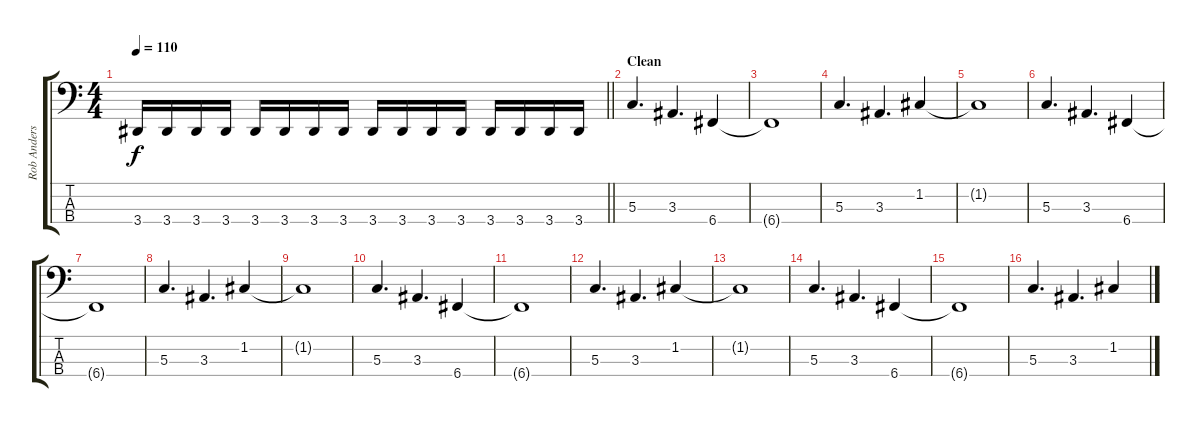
\track ("Rob Anderson" "Rob Anders") {instrument electricbasspick}
\staff {score tabs}
\tuning (F2 C2 G1 C1) {hide}
\ts (4 4)
\tempo 110
\clef f4
\barLineRight lightlight
\ks c
3.4.16{dy f} 3.4.16 3.4.16 3.4.16 3.4.16 3.4.16 3.4.16 3.4.16 3.4.16 3.4.16 3.4.16 3.4.16 3.4.16 3.4.16 3.4.16 3.4.16 |
\section ("" "Clean")
5.3.4{d} 3.3.4{d} 6.4.4 |
6.4{t}.1 |
5.3.4{d} 3.3.4{d} 1.2.4 |
1.2{t}.1 |
5.3.4{d} 3.3.4{d} 6.4.4 |
6.4{t}.1 |
5.3.4{d} 3.3.4{d} 1.2.4 |
1.2{t}.1 |
5.3.4{d} 3.3.4{d} 6.4.4 |
6.4{t}.1 |
5.3.4{d} 3.3.4{d} 1.2.4 |
1.2{t}.1 |
5.3.4{d} 3.3.4{d} 6.4.4 |
6.4{t}.1 |
5.3.4{d} 3.3.4{d} 1.2.4
